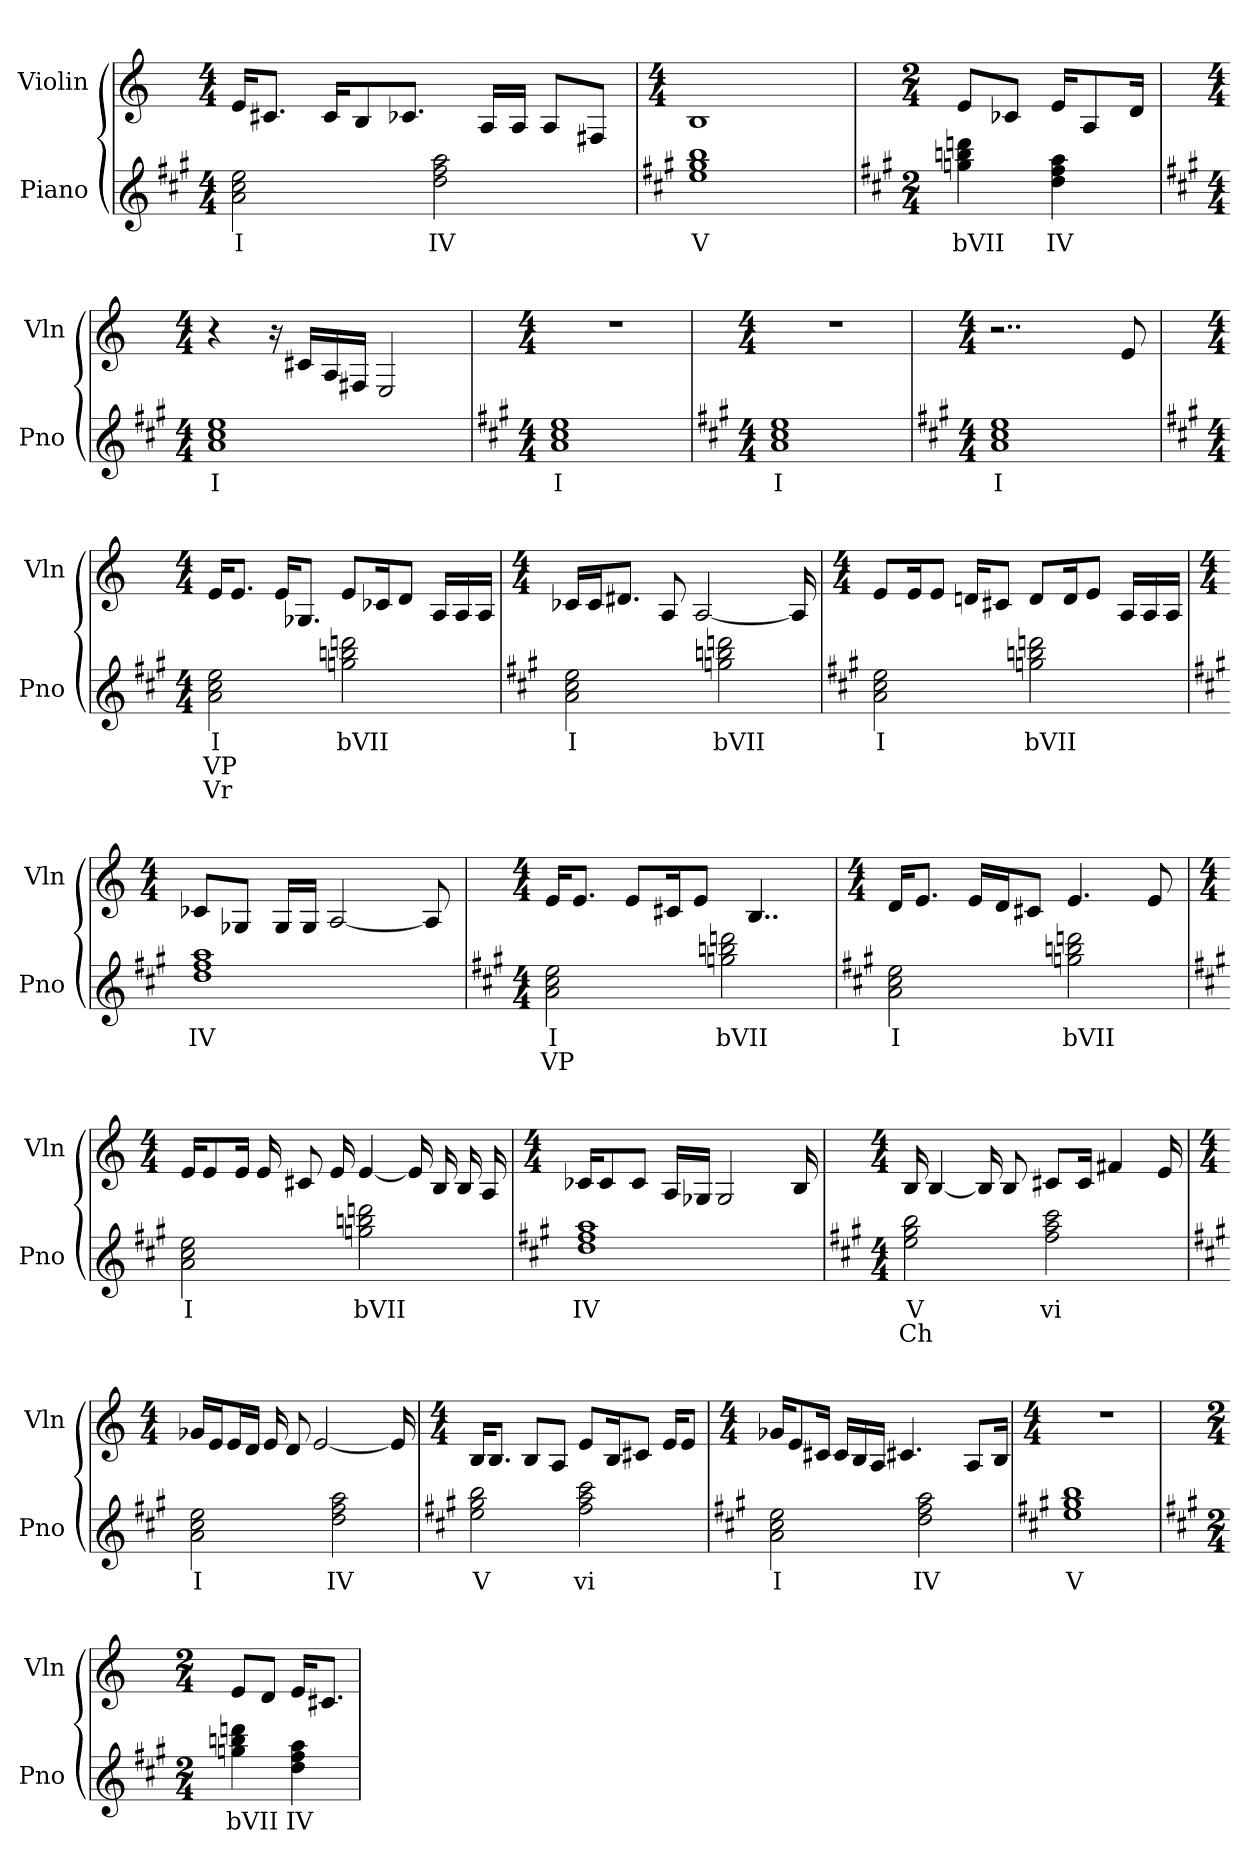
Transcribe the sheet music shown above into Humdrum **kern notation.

**kern	**text	**text	**text	**kern
*part2	*part2	*part2	*part2	*part1
*staff2	*staff2	*staff2	*staff2	*staff1
*I"Piano	*	*	*	*I"Violin
*I'Pno	*	*	*	*I'Vln
*k[f#c#g#]	*	*	*	*
*A:	*	*	*	*
*M4/4	*	*	*	*M4/4
=	=	=	=	=
2a 2cc# 2ee	I	.	.	16eKL
.	.	.	.	8.c#XJ
.	.	.	.	16c#KL
.	.	.	.	8B
.	.	.	.	8.c-XJ
2dd 2ff# 2aa	IV	.	.	.
.	.	.	.	16ALL
.	.	.	.	16AJJ
.	.	.	.	8AL
.	.	.	.	8F#XJ
=	=	=	=	=
*k[f#c#g#]	*	*	*	*
*A:	*	*	*	*
*	*	*	*	*M4/4
1ee 1gg# 1bb	V	.	.	1B
=	=	=	=	=
*k[f#c#g#]	*	*	*	*
*A:	*	*	*	*
*M2/4	*	*	*	*M2/4
4ggn 4bbn 4dddn	bVII	.	.	8eL
.	.	.	.	8c-XJ
4dd 4ff# 4aa	IV	.	.	16eKL
.	.	.	.	8A
.	.	.	.	16dJk
=	=	=	=	=
*k[f#c#g#]	*	*	*	*
*A:	*	*	*	*
*M4/4	*	*	*	*M4/4
1a 1cc# 1ee	I	.	.	4r
.	.	.	.	16r
.	.	.	.	16c#XLL
.	.	.	.	16A
.	.	.	.	16F#XJJ
.	.	.	.	2E
=	=	=	=	=
*k[f#c#g#]	*	*	*	*
*A:	*	*	*	*
*M4/4	*	*	*	*M4/4
1a 1cc# 1ee	I	.	.	1r
=	=	=	=	=
*k[f#c#g#]	*	*	*	*
*A:	*	*	*	*
*M4/4	*	*	*	*M4/4
1a 1cc# 1ee	I	.	.	1r
=	=	=	=	=
*k[f#c#g#]	*	*	*	*
*A:	*	*	*	*
*M4/4	*	*	*	*M4/4
1a 1cc# 1ee	I	.	.	2..r
.	.	.	.	8e
=	=	=	=	=
*k[f#c#g#]	*	*	*	*
*A:	*	*	*	*
*M4/4	*	*	*	*M4/4
2a 2cc# 2ee	I	VP	Vr	16eKL
.	.	.	.	8.eJ
.	.	.	.	16eKL
.	.	.	.	8.G-XJ
2ggn 2bbn 2dddn	bVII	.	.	8eL
.	.	.	.	16c-XK
.	.	.	.	8dJ
.	.	.	.	16ALL
.	.	.	.	16A
.	.	.	.	16AJJ
=	=	=	=	=
*k[f#c#g#]	*	*	*	*
*A:	*	*	*	*
*	*	*	*	*M4/4
2a 2cc# 2ee	I	.	.	16c-XLL
.	.	.	.	16c-J
.	.	.	.	8.d#XJ
.	.	.	.	8A
.	.	.	.	[2A
2ggn 2bbn 2dddn	bVII	.	.	.
.	.	.	.	16A]
=	=	=	=	=
*k[f#c#g#]	*	*	*	*
*A:	*	*	*	*
*	*	*	*	*M4/4
2a 2cc# 2ee	I	.	.	8eL
.	.	.	.	16eK
.	.	.	.	8eJ
.	.	.	.	16dnKL
.	.	.	.	8c#XJ
2ggn 2bbn 2dddn	bVII	.	.	8dL
.	.	.	.	16dK
.	.	.	.	8eJ
.	.	.	.	16ALL
.	.	.	.	16A
.	.	.	.	16AJJ
=	=	=	=	=
*k[f#c#g#]	*	*	*	*
*A:	*	*	*	*
*	*	*	*	*M4/4
1dd 1ff# 1aa	IV	.	.	8c-XL
.	.	.	.	8G-XJ
.	.	.	.	16G-LL
.	.	.	.	16G-JJ
.	.	.	.	[2A
.	.	.	.	8A]
=	=	=	=	=
*k[f#c#g#]	*	*	*	*
*A:	*	*	*	*
*M4/4	*	*	*	*M4/4
2a 2cc# 2ee	I	VP	.	16eKL
.	.	.	.	8.eJ
.	.	.	.	8eL
.	.	.	.	16c#XK
.	.	.	.	8eJ
2ggn 2bbn 2dddn	bVII	.	.	.
.	.	.	.	4..B
=	=	=	=	=
*k[f#c#g#]	*	*	*	*
*A:	*	*	*	*
*	*	*	*	*M4/4
2a 2cc# 2ee	I	.	.	16dKL
.	.	.	.	8.eJ
.	.	.	.	16eLL
.	.	.	.	16dJ
.	.	.	.	8c#XJ
2ggn 2bbn 2dddn	bVII	.	.	4.e
.	.	.	.	8e
=	=	=	=	=
*k[f#c#g#]	*	*	*	*
*A:	*	*	*	*
*	*	*	*	*M4/4
2a 2cc# 2ee	I	.	.	16eKL
.	.	.	.	8e
.	.	.	.	16eJk
.	.	.	.	16eLL
.	.	.	.	8c#X
.	.	.	.	16eJk
2ggn 2bbn 2dddn	bVII	.	.	[4e
.	.	.	.	16e]
.	.	.	.	16BLL
.	.	.	.	16B
.	.	.	.	16AJJ
=	=	=	=	=
*k[f#c#g#]	*	*	*	*
*A:	*	*	*	*
*	*	*	*	*M4/4
1dd 1ff# 1aa	IV	.	.	16c-XKL
.	.	.	.	8c-
.	.	.	.	8c-J
.	.	.	.	16ALL
.	.	.	.	16G-XJJ
.	.	.	.	2G-
.	.	.	.	16B
=	=	=	=	=
*k[f#c#g#]	*	*	*	*
*A:	*	*	*	*
*M4/4	*	*	*	*M4/4
2ee 2gg# 2bb	V	Ch	.	16B
.	.	.	.	[4B
.	.	.	.	16B]
.	.	.	.	8B
2ff# 2aa 2ccc#	vi	.	.	8c#XL
.	.	.	.	16c#Jk
.	.	.	.	4f#X
.	.	.	.	16e
=	=	=	=	=
*k[f#c#g#]	*	*	*	*
*A:	*	*	*	*
*	*	*	*	*M4/4
2a 2cc# 2ee	I	.	.	16g-XLL
.	.	.	.	16eJ
.	.	.	.	16eL
.	.	.	.	16dJJ
.	.	.	.	16eLL
.	.	.	.	8dJ
.	.	.	.	[2e
2dd 2ff# 2aa	IV	.	.	.
.	.	.	.	16e]
=	=	=	=	=
*k[f#c#g#]	*	*	*	*
*A:	*	*	*	*
*	*	*	*	*M4/4
2ee 2gg# 2bb	V	.	.	16BKL
.	.	.	.	8.BJ
.	.	.	.	8BL
.	.	.	.	8AJ
2ff# 2aa 2ccc#	vi	.	.	8eL
.	.	.	.	16BK
.	.	.	.	8c#XJ
.	.	.	.	16eKL
.	.	.	.	8eJ
=	=	=	=	=
*k[f#c#g#]	*	*	*	*
*A:	*	*	*	*
*	*	*	*	*M4/4
2a 2cc# 2ee	I	.	.	16g-XKL
.	.	.	.	8e
.	.	.	.	16c#XJk
.	.	.	.	16c#LL
.	.	.	.	16B
.	.	.	.	16AJJ
.	.	.	.	4.c#X
2dd 2ff# 2aa	IV	.	.	.
.	.	.	.	8AL
.	.	.	.	16BJk
=	=	=	=	=
*k[f#c#g#]	*	*	*	*
*A:	*	*	*	*
*	*	*	*	*M4/4
1ee 1gg# 1bb	V	.	.	1r
=	=	=	=	=
*k[f#c#g#]	*	*	*	*
*A:	*	*	*	*
*M2/4	*	*	*	*M2/4
4ggn 4bbn 4dddn	bVII	.	.	8eL
.	.	.	.	8dJ
4dd 4ff# 4aa	IV	.	.	16eKL
.	.	.	.	8.c#XJ
=	=	=	=	=
*-	*-	*-	*-	*-
